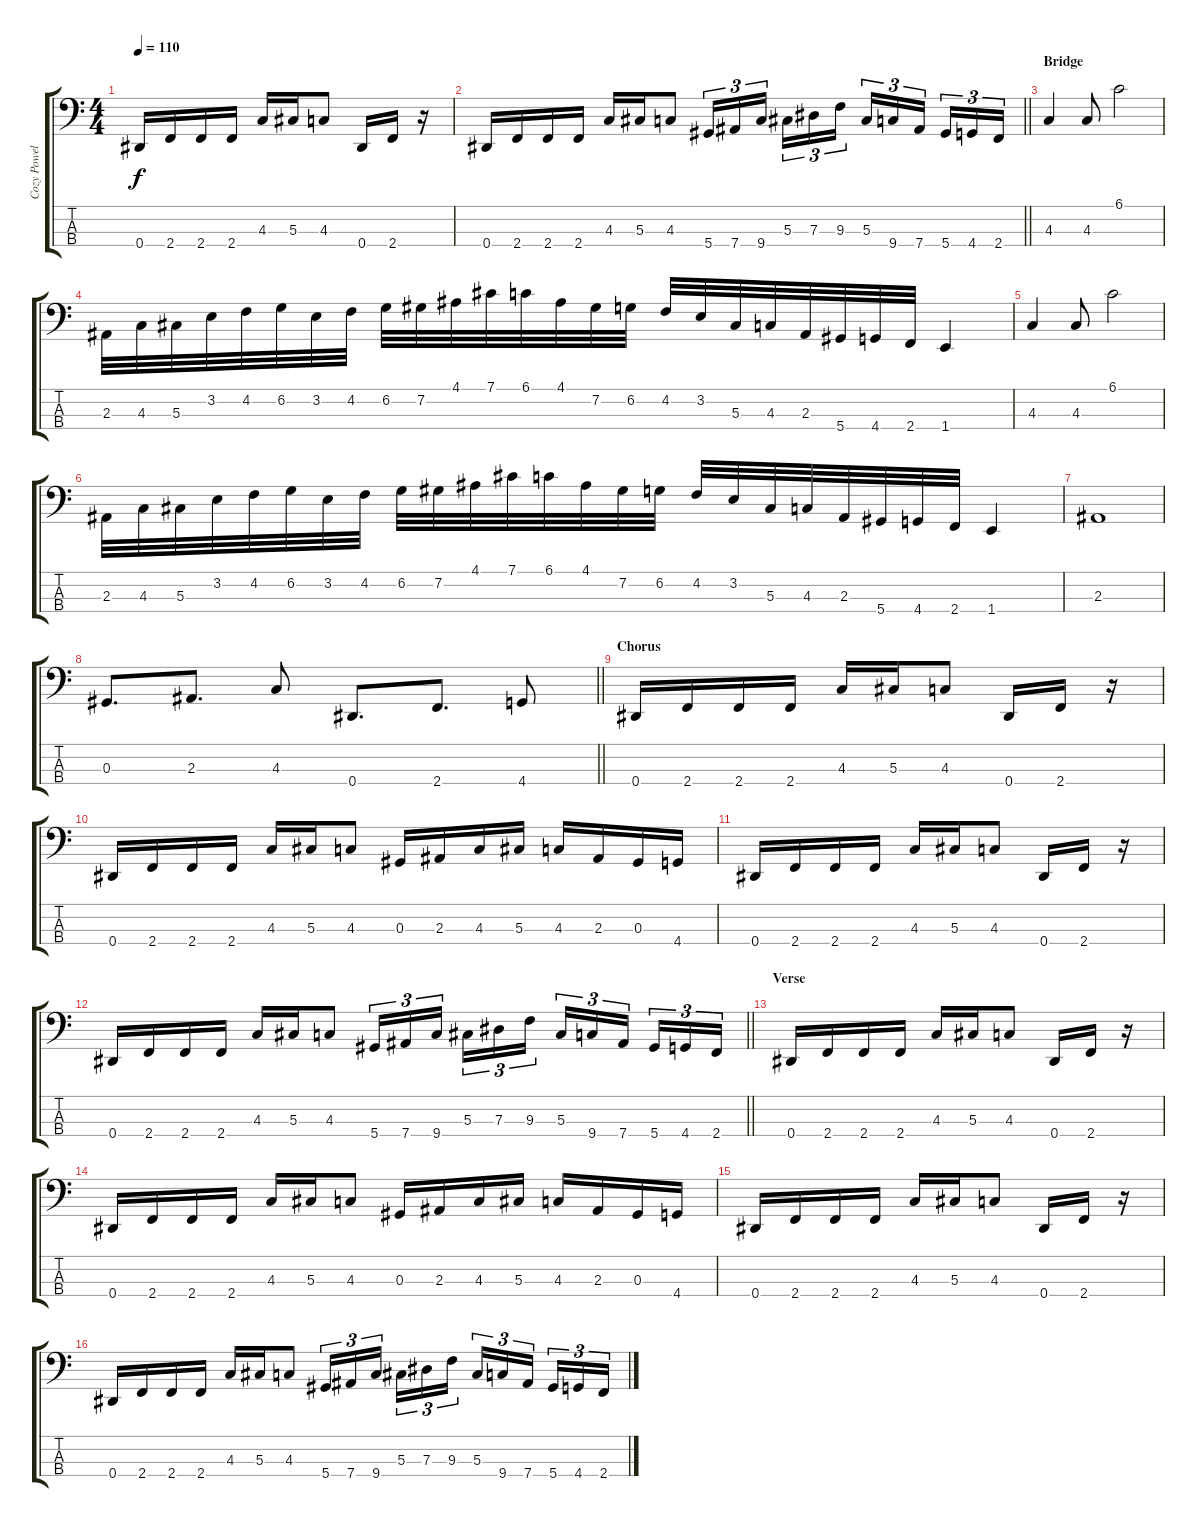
\track ("Cozy Powell" "Cozy Powel") {instrument electricbassfinger}
\staff {score tabs}
\tuning (Gb2 Db2 Ab1 Eb1) {hide}
\ts (4 4)
\tempo 110
\clef f4
\ks c
0.4.16{dy f} 2.4.16 2.4.16 2.4.16 4.3.16 5.3.16 4.3.8 0.4.16 2.4.16 r.16 |
\barLineRight lightlight
0.4.16 2.4.16 2.4.16 2.4.16 4.3.16 5.3.16 4.3.8 5.4.16{tu (3 2)} 7.4.16{tu (3 2)} 9.4.16{tu (3 2) beam splitsecondary} 5.3.16{tu (3 2)} 7.3.16{tu (3 2)} 9.3.16{tu (3 2)} 5.3.16{tu (3 2)} 9.4.16{tu (3 2)} 7.4.16{tu (3 2) beam splitsecondary} 5.4.16{tu (3 2)} 4.4.16{tu (3 2)} 2.4.16{tu (3 2)} |
\section ("" "Bridge")
4.3.4 4.3.8 6.1.2 |
2.3.32 4.3.32 5.3.32 3.2.32 4.2.32 6.2.32 3.2.32 4.2.32 6.2.32 7.2.32 4.1.32 7.1.32 6.1.32 4.1.32 7.2.32 6.2.32 4.2.32 3.2.32 5.3.32 4.3.32 2.3.32 5.4.32 4.4.32 2.4.32 1.4.4 |
4.3.4 4.3.8 6.1.2 |
2.3.32 4.3.32 5.3.32 3.2.32 4.2.32 6.2.32 3.2.32 4.2.32 6.2.32 7.2.32 4.1.32 7.1.32 6.1.32 4.1.32 7.2.32 6.2.32 4.2.32 3.2.32 5.3.32 4.3.32 2.3.32 5.4.32 4.4.32 2.4.32 1.4.4 |
2.3.1 |
\barLineRight lightlight
0.3.8{d} 2.3.8{d} 4.3.8 0.4.8{d} 2.4.8{d} 4.4.8 |
\section ("" "Chorus")
0.4.16 2.4.16 2.4.16 2.4.16 4.3.16 5.3.16 4.3.8 0.4.16 2.4.16 r.16 |
0.4.16 2.4.16 2.4.16 2.4.16 4.3.16 5.3.16 4.3.8 0.3.16 2.3.16 4.3.16 5.3.16 4.3.16 2.3.16 0.3.16 4.4.16 |
0.4.16 2.4.16 2.4.16 2.4.16 4.3.16 5.3.16 4.3.8 0.4.16 2.4.16 r.16 |
\barLineRight lightlight
0.4.16 2.4.16 2.4.16 2.4.16 4.3.16 5.3.16 4.3.8 5.4.16{tu (3 2)} 7.4.16{tu (3 2)} 9.4.16{tu (3 2) beam splitsecondary} 5.3.16{tu (3 2)} 7.3.16{tu (3 2)} 9.3.16{tu (3 2)} 5.3.16{tu (3 2)} 9.4.16{tu (3 2)} 7.4.16{tu (3 2) beam splitsecondary} 5.4.16{tu (3 2)} 4.4.16{tu (3 2)} 2.4.16{tu (3 2)} |
\section ("" "Verse")
0.4.16 2.4.16 2.4.16 2.4.16 4.3.16 5.3.16 4.3.8 0.4.16 2.4.16 r.16 |
0.4.16 2.4.16 2.4.16 2.4.16 4.3.16 5.3.16 4.3.8 0.3.16 2.3.16 4.3.16 5.3.16 4.3.16 2.3.16 0.3.16 4.4.16 |
0.4.16 2.4.16 2.4.16 2.4.16 4.3.16 5.3.16 4.3.8 0.4.16 2.4.16 r.16 |
0.4.16 2.4.16 2.4.16 2.4.16 4.3.16 5.3.16 4.3.8 5.4.16{tu (3 2)} 7.4.16{tu (3 2)} 9.4.16{tu (3 2) beam splitsecondary} 5.3.16{tu (3 2)} 7.3.16{tu (3 2)} 9.3.16{tu (3 2)} 5.3.16{tu (3 2)} 9.4.16{tu (3 2)} 7.4.16{tu (3 2) beam splitsecondary} 5.4.16{tu (3 2)} 4.4.16{tu (3 2)} 2.4.16{tu (3 2)}
